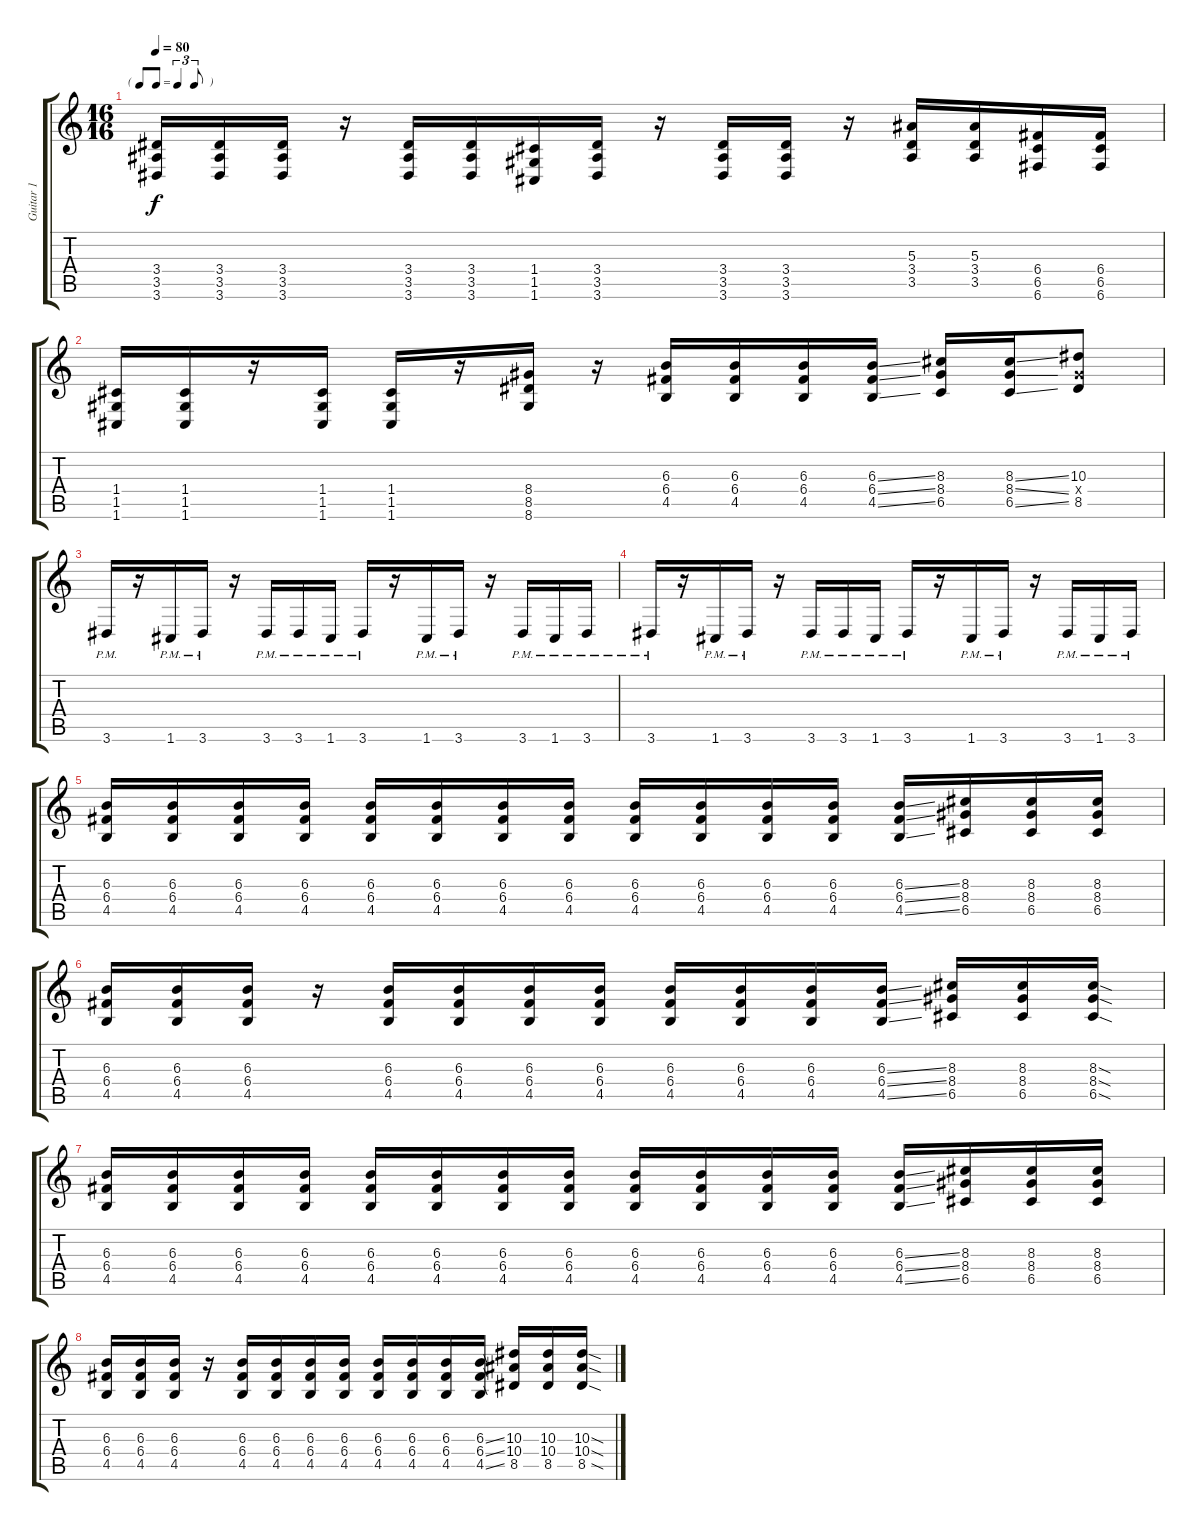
\track ("Guitar 1" "Guitar 1") {instrument distortionguitar}
\staff {score tabs}
\tuning (D4 A3 F3 C3 G2 C2) {hide}
\ts (16 16)
\tf triplet8th
\tempo 80
\clef g2
\ks c
(3.4 3.5 3.6).16{dy f} (3.4 3.5 3.6).16 (3.4 3.5 3.6).16 r.16 (3.4 3.5 3.6).16 (3.4 3.5 3.6).16 (1.4 1.5 1.6).16 (3.4 3.5 3.6).16 r.16 (3.4 3.5 3.6).16 (3.4 3.5 3.6).16 r.16 (5.3 3.4 3.5).16 (5.3 3.4 3.5).16 (6.4 6.5 6.6).16 (6.4 6.5 6.6).16 |
(1.4 1.5 1.6).16 (1.4 1.5 1.6).16 r.16 (1.4 1.5 1.6).16 (1.4 1.5 1.6).16 r.16 (8.4 8.5 8.6).16 r.16 (6.3 6.4 4.5).16 (6.3 6.4 4.5).16 (6.3 6.4 4.5).16 (6.3{ss} 6.4{ss} 4.5{ss}).16 (8.3 8.4 6.5).16 (8.3{ss} 8.4{ss} 6.5{ss}).16 (10.3 8.4{x} 8.5).8 |
3.6{pm}.16 r.16 1.6{pm}.16 3.6{pm}.16 r.16 3.6{pm}.16 3.6{pm}.16 1.6{pm}.16 3.6{pm}.16 r.16 1.6{pm}.16 3.6{pm}.16 r.16 3.6{pm}.16 1.6{pm}.16 3.6{pm}.16 |
3.6{pm}.16 r.16 1.6{pm}.16 3.6{pm}.16 r.16 3.6{pm}.16 3.6{pm}.16 1.6{pm}.16 3.6{pm}.16 r.16 1.6{pm}.16 3.6{pm}.16 r.16 3.6{pm}.16 1.6{pm}.16 3.6{pm}.16 |
(6.3 6.4 4.5).16 (6.3 6.4 4.5).16 (6.3 6.4 4.5).16 (6.3 6.4 4.5).16 (6.3 6.4 4.5).16 (6.3 6.4 4.5).16 (6.3 6.4 4.5).16 (6.3 6.4 4.5).16 (6.3 6.4 4.5).16 (6.3 6.4 4.5).16 (6.3 6.4 4.5).16 (6.3 6.4 4.5).16 (6.3{ss} 6.4{ss} 4.5{ss}).16 (8.3 8.4 6.5).16 (8.3 8.4 6.5).16 (8.3 8.4 6.5).16 |
(6.3 6.4 4.5).16 (6.3 6.4 4.5).16 (6.3 6.4 4.5).16 r.16 (6.3 6.4 4.5).16 (6.3 6.4 4.5).16 (6.3 6.4 4.5).16 (6.3 6.4 4.5).16 (6.3 6.4 4.5).16 (6.3 6.4 4.5).16 (6.3 6.4 4.5).16 (6.3{ss} 6.4{ss} 4.5{ss}).16 (8.3 8.4 6.5).16 (8.3 8.4 6.5).16 (8.3{sod} 8.4{sod} 6.5{sod}).16 |
(6.3 6.4 4.5).16 (6.3 6.4 4.5).16 (6.3 6.4 4.5).16 (6.3 6.4 4.5).16 (6.3 6.4 4.5).16 (6.3 6.4 4.5).16 (6.3 6.4 4.5).16 (6.3 6.4 4.5).16 (6.3 6.4 4.5).16 (6.3 6.4 4.5).16 (6.3 6.4 4.5).16 (6.3 6.4 4.5).16 (6.3{ss} 6.4{ss} 4.5{ss}).16 (8.3 8.4 6.5).16 (8.3 8.4 6.5).16 (8.3 8.4 6.5).16 |
(6.3 6.4 4.5).16 (6.3 6.4 4.5).16 (6.3 6.4 4.5).16 r.16 (6.3 6.4 4.5).16 (6.3 6.4 4.5).16 (6.3 6.4 4.5).16 (6.3 6.4 4.5).16 (6.3 6.4 4.5).16 (6.3 6.4 4.5).16 (6.3 6.4 4.5).16 (6.3{ss} 6.4{ss} 4.5{ss}).16 (10.3 10.4 8.5).16 (10.3 10.4 8.5).16 (10.3{sod} 10.4{sod} 8.5{sod}).16
